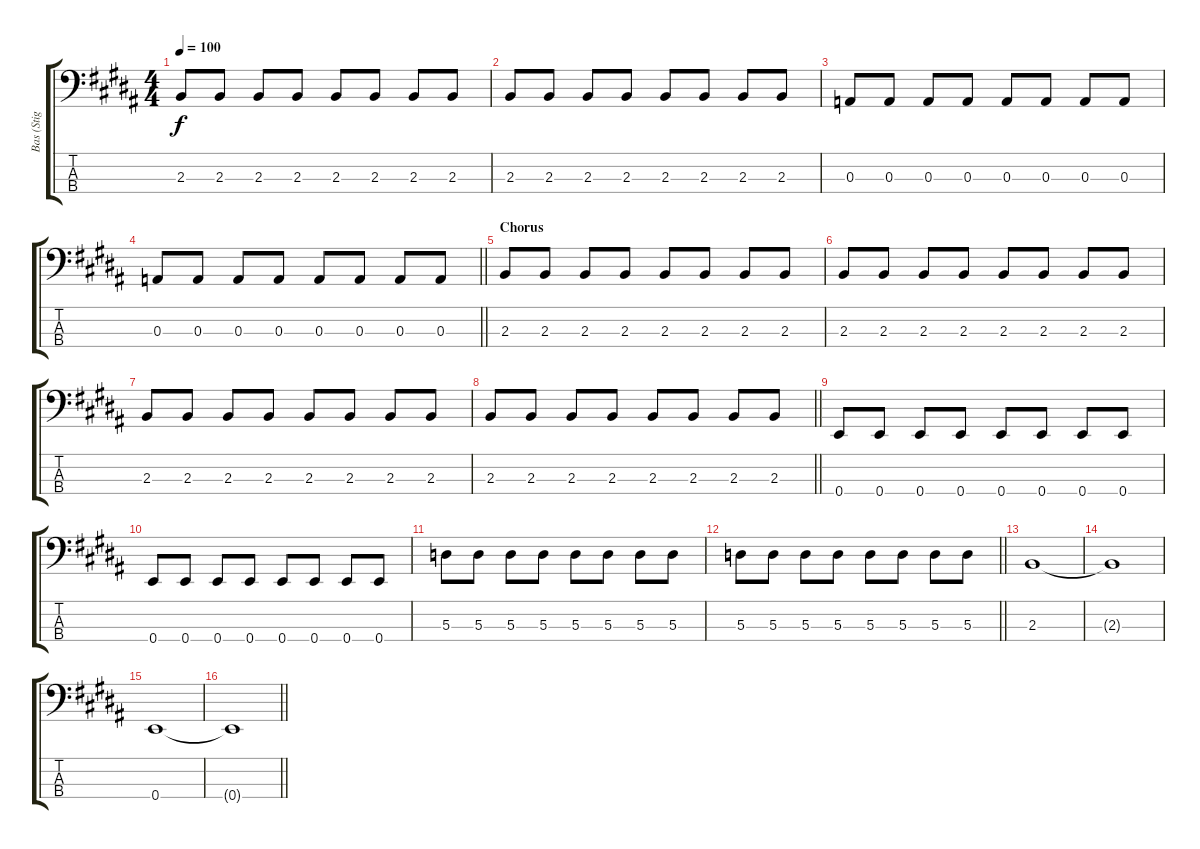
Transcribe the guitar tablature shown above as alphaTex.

\track ("Bas (Stig Pedersen)" "Bas (Stig ") {instrument electricbasspick}
\staff {score tabs}
\tuning (G2 D2 A1 E1) {hide}
\ts (4 4)
\tempo 100
\clef f4
\ks b
2.3.8{dy f} 2.3.8 2.3.8 2.3.8 2.3.8 2.3.8 2.3.8 2.3.8 |
2.3.8 2.3.8 2.3.8 2.3.8 2.3.8 2.3.8 2.3.8 2.3.8 |
0.3.8 0.3.8 0.3.8 0.3.8 0.3.8 0.3.8 0.3.8 0.3.8 |
\barLineRight lightlight
0.3.8 0.3.8 0.3.8 0.3.8 0.3.8 0.3.8 0.3.8 0.3.8 |
\section ("" "Chorus")
2.3.8 2.3.8 2.3.8 2.3.8 2.3.8 2.3.8 2.3.8 2.3.8 |
2.3.8 2.3.8 2.3.8 2.3.8 2.3.8 2.3.8 2.3.8 2.3.8 |
2.3.8 2.3.8 2.3.8 2.3.8 2.3.8 2.3.8 2.3.8 2.3.8 |
\barLineRight lightlight
2.3.8 2.3.8 2.3.8 2.3.8 2.3.8 2.3.8 2.3.8 2.3.8 |
0.4.8 0.4.8 0.4.8 0.4.8 0.4.8 0.4.8 0.4.8 0.4.8 |
0.4.8 0.4.8 0.4.8 0.4.8 0.4.8 0.4.8 0.4.8 0.4.8 |
5.3.8 5.3.8 5.3.8 5.3.8 5.3.8 5.3.8 5.3.8 5.3.8 |
\barLineRight lightlight
5.3.8 5.3.8 5.3.8 5.3.8 5.3.8 5.3.8 5.3.8 5.3.8 |
2.3.1 |
2.3{t}.1 |
0.4.1 |
\barLineRight lightlight
0.4{t}.1
